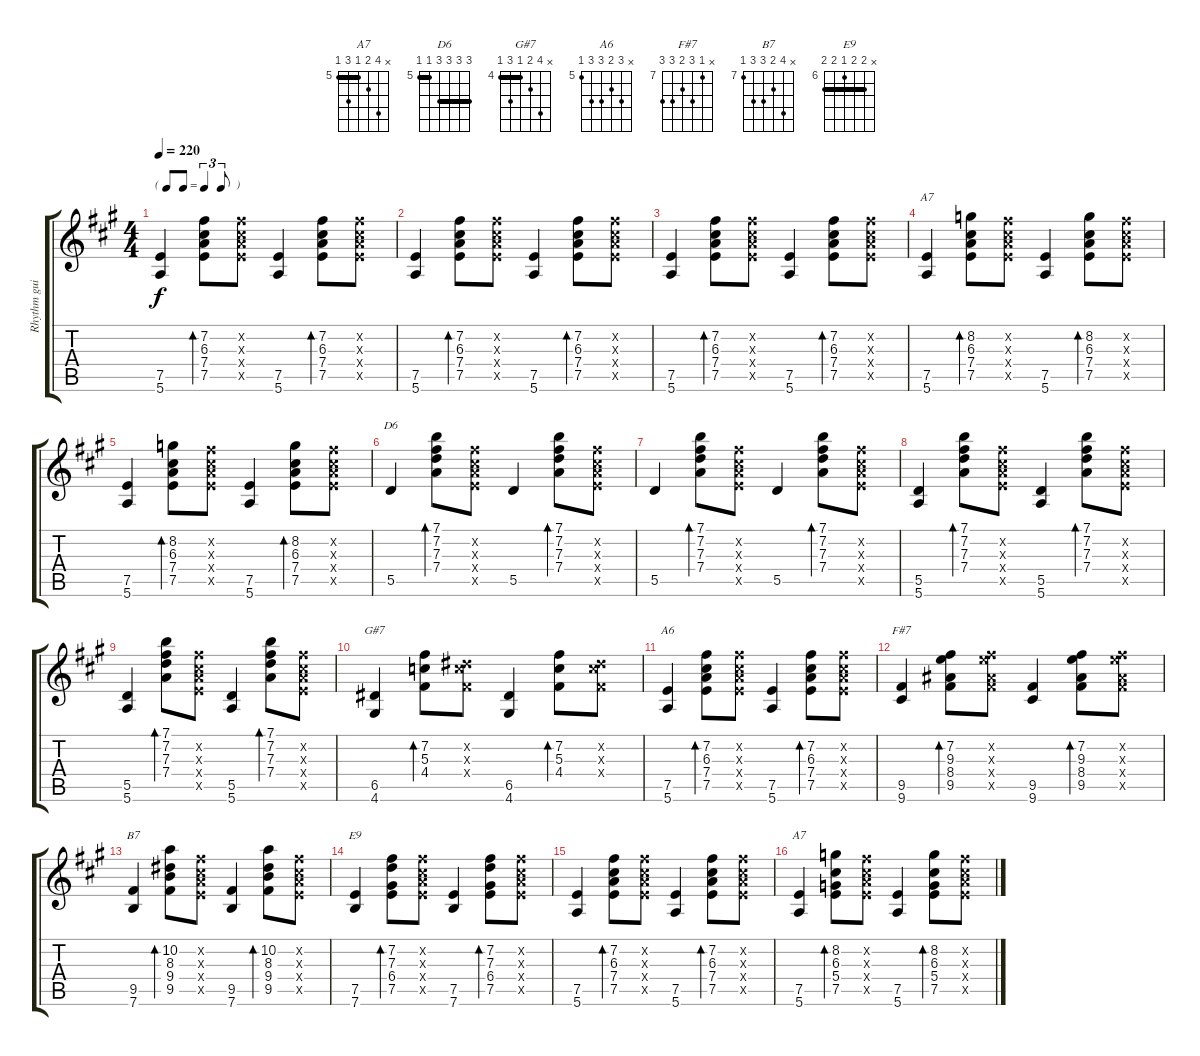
\track ("Rhythm guitar" "Rhythm gui") {instrument acousticguitarsteel}
\staff {score tabs}
\tuning (E4 B3 G3 D3 A2 E2) {hide}
\chord ("A7" x 8 6 7 7 5) {firstfret 5}
\chord ("D6" 7 7 7 7 5 5) {firstfret 5 barre (5 7)}
\chord ("G#7" x 7 5 4 6 4) {firstfret 4 barre 4}
\chord ("A6" x 7 6 7 7 5) {firstfret 5}
\chord ("F#7" x 7 9 8 9 9) {firstfret 7}
\chord ("B7" x 10 8 9 9 7) {firstfret 7}
\chord ("E9" x 7 7 6 7 7) {firstfret 6 barre 7}
\chord ("A7" x 8 6 5 7 5) {firstfret 5 barre 5}
\ts (4 4)
\tf triplet8th
\tempo 220
\clef g2
\ks a
(7.5 5.6).4{dy f} (7.2 6.3 7.4 7.5).8{bd 60} (7.2{x} 6.3{x} 7.4{x} 7.5{x}).8 (7.5 5.6).4 (7.2 6.3 7.4 7.5).8{bd 60} (7.2{x} 6.3{x} 7.4{x} 7.5{x}).8 |
(7.5 5.6).4 (7.2 6.3 7.4 7.5).8{bd 60} (7.2{x} 6.3{x} 7.4{x} 7.5{x}).8 (7.5 5.6).4 (7.2 6.3 7.4 7.5).8{bd 60} (7.2{x} 6.3{x} 7.4{x} 7.5{x}).8 |
(7.5 5.6).4 (7.2 6.3 7.4 7.5).8{bd 60} (7.2{x} 6.3{x} 7.4{x} 7.5{x}).8 (7.5 5.6).4 (7.2 6.3 7.4 7.5).8{bd 60} (7.2{x} 6.3{x} 7.4{x} 7.5{x}).8 |
(7.5 5.6).4{ch "A7"} (8.2 6.3 7.4 7.5).8{bd 60} (7.2{x} 6.3{x} 7.4{x} 7.5{x}).8 (7.5 5.6).4 (8.2 6.3 7.4 7.5).8{bd 60} (7.2{x} 6.3{x} 7.4{x} 7.5{x}).8 |
(7.5 5.6).4 (8.2 6.3 7.4 7.5).8{bd 60} (7.2{x} 6.3{x} 7.4{x} 7.5{x}).8 (7.5 5.6).4 (8.2 6.3 7.4 7.5).8{bd 60} (7.2{x} 6.3{x} 7.4{x} 7.5{x}).8 |
5.5.4{ch "D6"} (7.1 7.2 7.3 7.4).8{bd 60} (7.2{x} 6.3{x} 7.4{x} 7.5{x}).8 5.5.4 (7.1 7.2 7.3 7.4).8{bd 60} (7.2{x} 6.3{x} 7.4{x} 7.5{x}).8 |
5.5.4 (7.1 7.2 7.3 7.4).8{bd 60} (7.2{x} 6.3{x} 7.4{x} 7.5{x}).8 5.5.4 (7.1 7.2 7.3 7.4).8{bd 60} (7.2{x} 6.3{x} 7.4{x} 7.5{x}).8 |
(5.5 5.6).4 (7.1 7.2 7.3 7.4).8{bd 60} (7.2{x} 6.3{x} 7.4{x} 7.5{x}).8 (5.5 5.6).4 (7.1 7.2 7.3 7.4).8{bd 60} (7.2{x} 6.3{x} 7.4{x} 7.5{x}).8 |
(5.5 5.6).4 (7.1 7.2 7.3 7.4).8{bd 60} (7.2{x} 6.3{x} 7.4{x} 7.5{x}).8 (5.5 5.6).4 (7.1 7.2 7.3 7.4).8{bd 60} (7.2{x} 6.3{x} 7.4{x} 7.5{x}).8 |
(6.5 4.6).4{ch "G#7"} (7.2 5.3 4.4).8{bd 60} (4.2{x} 5.3{x} 4.4{x}).8 (6.5 4.6).4 (7.2 5.3 4.4).8{bd 60} (4.2{x} 5.3{x} 4.4{x}).8 |
(7.5 5.6).4{ch "A6"} (7.2 6.3 7.4 7.5).8{bd 60} (7.2{x} 6.3{x} 7.4{x} 7.5{x}).8 (7.5 5.6).4 (7.2 6.3 7.4 7.5).8{bd 60} (7.2{x} 6.3{x} 7.4{x} 7.5{x}).8 |
(9.5 9.6).4{ch "F#7"} (7.2 9.3 8.4 9.5).8{bd 60} (7.2{x} 9.3{x} 8.4{x} 9.5{x}).8 (9.5 9.6).4 (7.2 9.3 8.4 9.5).8{bd 60} (7.2{x} 9.3{x} 8.4{x} 9.5{x}).8 |
(9.5 7.6).4{ch "B7"} (10.2 8.3 9.4 9.5).8{bd 60} (7.2{x} 6.3{x} 7.4{x} 7.5{x}).8 (9.5 7.6).4 (10.2 8.3 9.4 9.5).8{bd 60} (7.2{x} 6.3{x} 7.4{x} 7.5{x}).8 |
(7.5 7.6).4{ch "E9"} (7.2 7.3 6.4 7.5).8{bd 60} (7.2{x} 6.3{x} 7.4{x} 7.5{x}).8 (7.5 7.6).4 (7.2 7.3 6.4 7.5).8{bd 60} (7.2{x} 6.3{x} 7.4{x} 7.5{x}).8 |
(7.5 5.6).4 (7.2 6.3 7.4 7.5).8{bd 60} (7.2{x} 6.3{x} 7.4{x} 7.5{x}).8 (7.5 5.6).4 (7.2 6.3 7.4 7.5).8{bd 60} (7.2{x} 6.3{x} 7.4{x} 7.5{x}).8 |
(7.5 5.6).4{ch "A7"} (8.2 6.3 5.4 7.5).8{bd 60} (7.2{x} 6.3{x} 7.4{x} 7.5{x}).8 (7.5 5.6).4 (8.2 6.3 5.4 7.5).8{bd 60} (7.2{x} 6.3{x} 7.4{x} 7.5{x}).8
